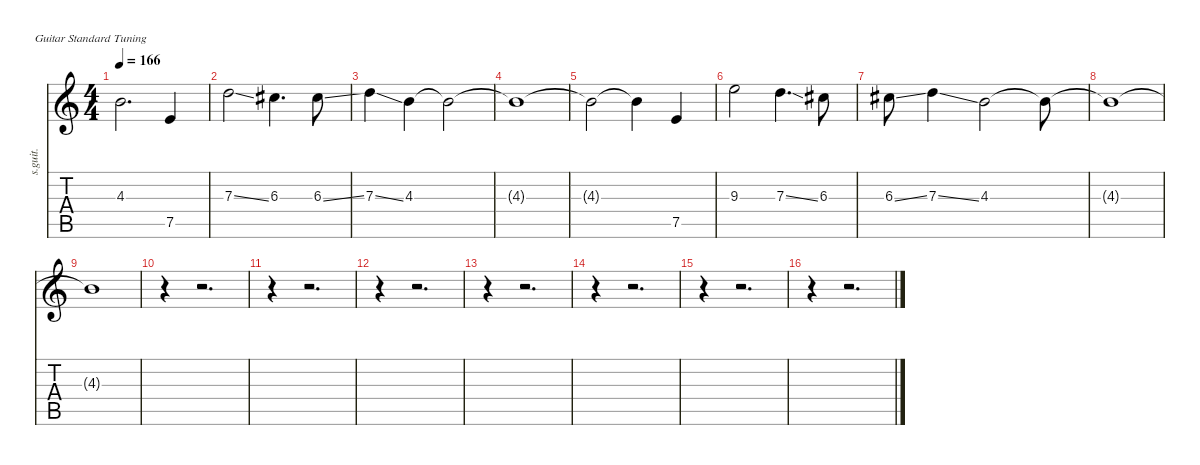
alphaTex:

\defaultSystemsLayout 4
\hideDynamics
\bracketExtendMode nobrackets
\track ("Strings" "s.guit.") {instrument synthstrings1}
\staff {score tabs}
\tuning (E4 B3 G3 D3 A2 E2)
\displaytranspose 12
\ts (4 4)
\tempo 166
\clef g2
\ks c
4.3{t}.2{d lyrics (0 "") lyrics (1 "") lyrics (2 "") lyrics (3 "") lyrics (4 "") dy f} 7.5.4{lyrics (0 "") lyrics (1 "") lyrics (2 "") lyrics (3 "") lyrics (4 "")} |
7.3{ss}.2{lyrics (0 "") lyrics (1 "") lyrics (2 "") lyrics (3 "") lyrics (4 "")} 6.3{acc #}.4{d lyrics (0 "") lyrics (1 "") lyrics (2 "") lyrics (3 "") lyrics (4 "")} 6.3{ss acc #}.8{lyrics (0 "") lyrics (1 "") lyrics (2 "") lyrics (3 "") lyrics (4 "")} |
7.3{ss}.4{lyrics (0 "") lyrics (1 "") lyrics (2 "") lyrics (3 "") lyrics (4 "")} 4.3.4{lyrics (0 "") lyrics (1 "") lyrics (2 "") lyrics (3 "") lyrics (4 "")} 4.3{t}.2{lyrics (0 "") lyrics (1 "") lyrics (2 "") lyrics (3 "") lyrics (4 "")} |
4.3{t}.1{lyrics (0 "") lyrics (1 "") lyrics (2 "") lyrics (3 "") lyrics (4 "")} |
4.3{t}.2{lyrics (0 "") lyrics (1 "") lyrics (2 "") lyrics (3 "") lyrics (4 "")} 4.3{t}.4{lyrics (0 "") lyrics (1 "") lyrics (2 "") lyrics (3 "") lyrics (4 "")} 7.5.4{lyrics (0 "") lyrics (1 "") lyrics (2 "") lyrics (3 "") lyrics (4 "")} |
9.3.2{lyrics (0 "") lyrics (1 "") lyrics (2 "") lyrics (3 "") lyrics (4 "")} 7.3{ss}.4{d lyrics (0 "") lyrics (1 "") lyrics (2 "") lyrics (3 "") lyrics (4 "")} 6.3{acc #}.8{lyrics (0 "") lyrics (1 "") lyrics (2 "") lyrics (3 "") lyrics (4 "")} |
6.3{ss acc #}.8{lyrics (0 "") lyrics (1 "") lyrics (2 "") lyrics (3 "") lyrics (4 "")} 7.3{ss}.4{lyrics (0 "") lyrics (1 "") lyrics (2 "") lyrics (3 "") lyrics (4 "")} 4.3.2{lyrics (0 "") lyrics (1 "") lyrics (2 "") lyrics (3 "") lyrics (4 "")} 4.3{t}.8{lyrics (0 "") lyrics (1 "") lyrics (2 "") lyrics (3 "") lyrics (4 "")} |
4.3{t}.1{lyrics (0 "") lyrics (1 "") lyrics (2 "") lyrics (3 "") lyrics (4 "")} |
4.3{t}.1{lyrics (0 "") lyrics (1 "") lyrics (2 "") lyrics (3 "") lyrics (4 "")} |
r.4 r.2{d} |
r.4 r.2{d} |
r.4 r.2{d} |
r.4 r.2{d} |
r.4 r.2{d} |
r.4 r.2{d} |
r.4 r.2{d}
